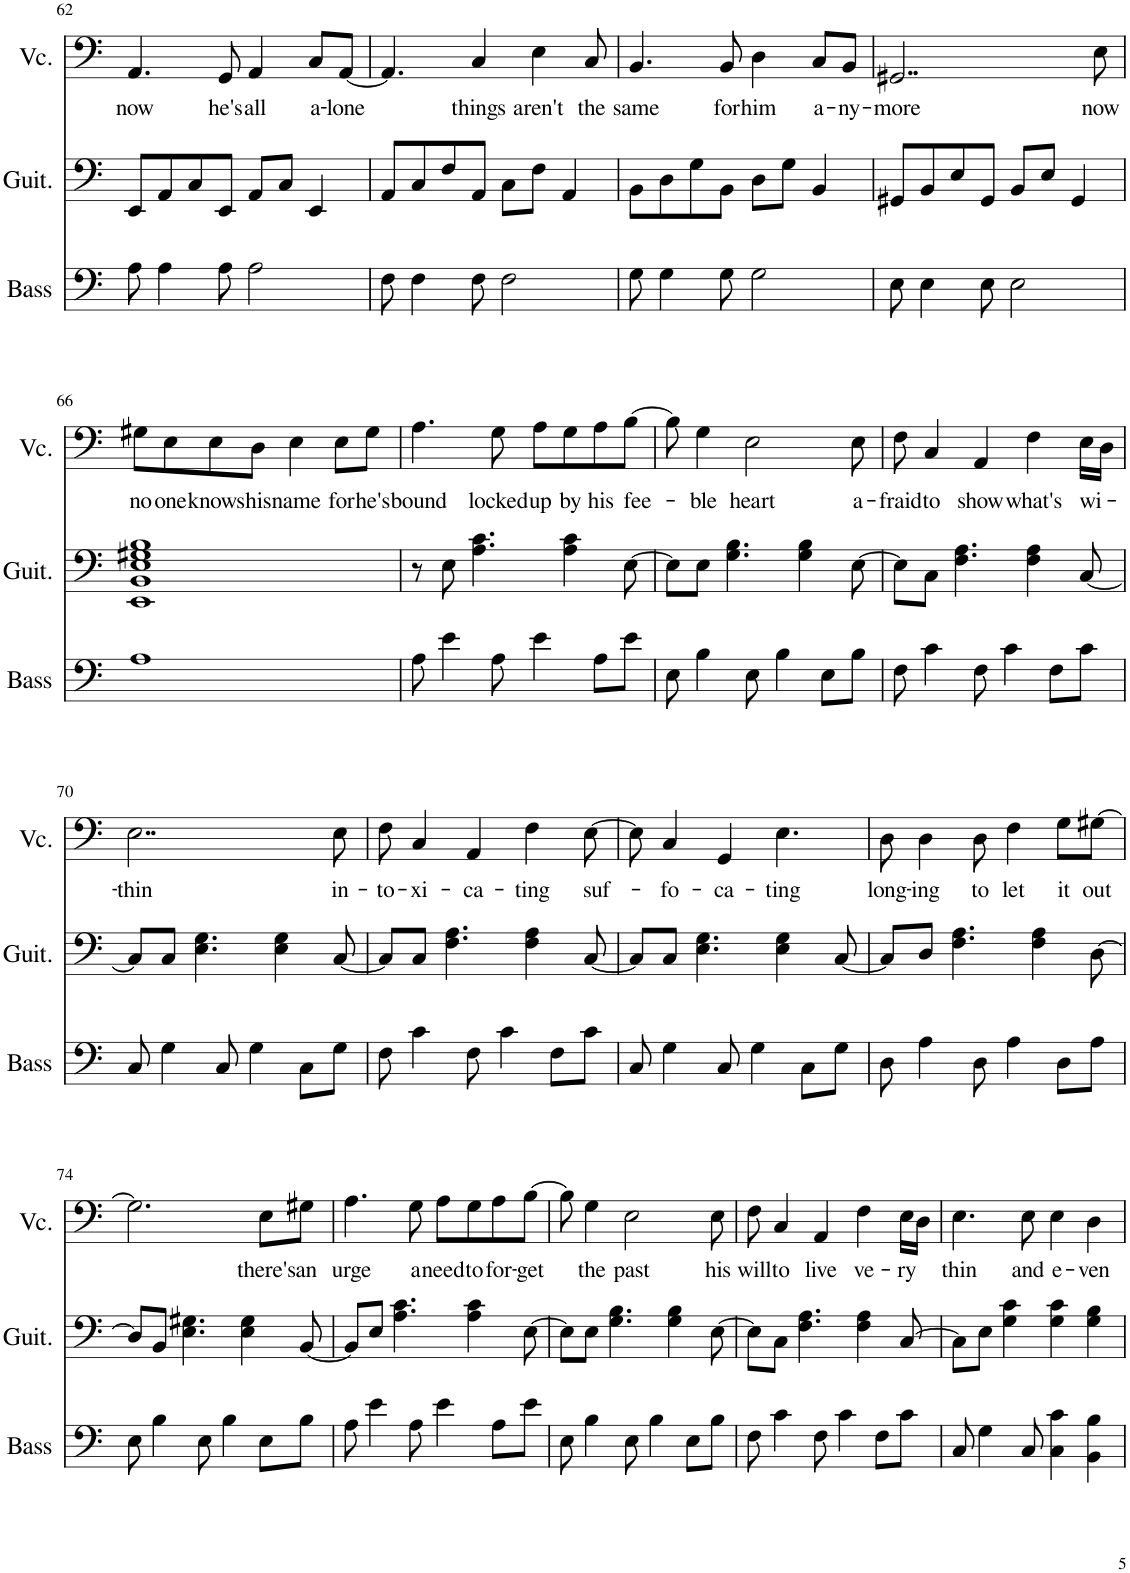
**kern	**kern	**kern	**text
*part3	*part2	*part1	*part1
*staff3	*staff2	*staff1	*staff1
*I"Acoustic Bass	*I"Classical Guitar	*I"Violoncello	*
*I'Bass	*I'Guit.	*I'Vc.	*
!!LO:PB:g=z
*clefF4	*clefF4	*clefF4	*
*Trd7c12	*	*	*
*k[]	*k[]	*k[]	*
*M4/4	*M4/4	*M4/4	*
=62	=62	=62	=62
!	!	!	!LO:LY:b
8A\	8EE/L	4.AA/	now
4A\	8AA/	.	.
.	8C/	.	.
!	!	!	!LO:LY:b
8A\	8EE/J	8GG/	he's
!	!	!	!LO:LY:b
2A\	8AA/L	4AA/	all
.	8C/J	.	.
!	!	!	!LO:LY:b
.	4EE/	8C/L	a-
!	!	!	!LO:LY:b
.	.	[8AA/J	-lone
=63	=63	=63	=63
8F\	8AA/L	4.AA/]	.
4F\	8C/	.	.
.	8F/	.	.
!	!	!	!LO:LY:b
8F\	8AA/J	4C/	things
2F\	8C\L	.	.
!	!	!	!LO:LY:b
.	8F\J	4E\	aren't
.	4AA/	.	.
!	!	!	!LO:LY:b
.	.	8C/	the
=64	=64	=64	=64
!	!	!	!LO:LY:b
8G\	8BB\L	4.BB/	same
4G\	8D\	.	.
.	8G\	.	.
!	!	!	!LO:LY:b
8G\	8BB\J	8BB/	for
!	!	!	!LO:LY:b
2G\	8D\L	4D\	him
.	8G\J	.	.
!	!	!	!LO:LY:b
.	4BB/	8C/L	a-
!	!	!	!LO:LY:b
.	.	8BB/J	-ny-
=65	=65	=65	=65
!	!	!	!LO:LY:b
8E\	8GG#X/L	2..GG#X/	-more
4E\	8BB/	.	.
.	8E/	.	.
8E\	8GG#/J	.	.
2E\	8BB/L	.	.
.	8E/J	.	.
.	4GG#/	.	.
!	!	!	!LO:LY:b
.	.	8E\	now
!!LO:LB:g=z
=66	=66	=66	=66
!	!	!	!LO:LY:b
1A	1EE 1BB 1E 1G#X 1B	8G#X\L	no
!	!	!	!LO:LY:b
.	.	8E\	one
!	!	!	!LO:LY:b
.	.	8E\	knows
!	!	!	!LO:LY:b
.	.	8D\J	his
!	!	!	!LO:LY:b
.	.	4E\	name
!	!	!	!LO:LY:b
.	.	8E\L	for
!	!	!	!LO:LY:b
.	.	8G#\J	he's
=67	=67	=67	=67
!	!	!	!LO:LY:b
8A\	8r	4.A\	bound
4e\	8E\	.	.
.	4.A\ 4.c\	.	.
!	!	!	!LO:LY:b
8A\	.	8G\	locked
!	!	!	!LO:LY:b
4e\	.	8A\L	up
!	!	!	!LO:LY:b
.	4A\ 4c\	8G\	by
!	!	!	!LO:LY:b
8A\L	.	8A\	his
!	!	!	!LO:LY:b
8e\J	[8E\	[8B\J	fee-
=68	=68	=68	=68
8E\	8E\L]	8B\]	.
!	!	!	!LO:LY:b
4B\	8E\J	4G\	-ble
.	4.G\ 4.B\	.	.
!	!	!	!LO:LY:b
8E\	.	2E\	heart
4B\	.	.	.
.	4G\ 4B\	.	.
8E\L	.	.	.
!	!	!	!LO:LY:b
8B\J	[8E\	8E\	a-
=69	=69	=69	=69
!	!	!	!LO:LY:b
8F\	8E\L]	8F\	-fraid
!	!	!	!LO:LY:b
4c\	8C\J	4C/	to
.	4.F\ 4.A\	.	.
!	!	!	!LO:LY:b
8F\	.	4AA/	show
4c\	.	.	.
!	!	!	!LO:LY:b
.	4F\ 4A\	4F\	what's
8F\L	.	.	.
!	!	!	!LO:LY:b
8c\J	[8C/	16E\LL	wi-
.	.	16D\JJ	.
!!LO:LB:g=z
=70	=70	=70	=70
!	!	!	!LO:LY:b
8C/	8C/L]	2..E\	-thin
4G\	8C/J	.	.
.	4.E\ 4.G\	.	.
8C/	.	.	.
4G\	.	.	.
.	4E\ 4G\	.	.
8C\L	.	.	.
!	!	!	!LO:LY:b
8G\J	[8C/	8E\	in-
=71	=71	=71	=71
!	!	!	!LO:LY:b
8F\	8C/L]	8F\	-to-
!	!	!	!LO:LY:b
4c\	8C/J	4C/	-xi-
.	4.F\ 4.A\	.	.
!	!	!	!LO:LY:b
8F\	.	4AA/	-ca-
4c\	.	.	.
!	!	!	!LO:LY:b
.	4F\ 4A\	4F\	-ting
8F\L	.	.	.
!	!	!	!LO:LY:b
8c\J	[8C/	[8E\	suf-
=72	=72	=72	=72
8C/	8C/L]	8E\]	.
!	!	!	!LO:LY:b
4G\	8C/J	4C/	-fo-
.	4.E\ 4.G\	.	.
!	!	!	!LO:LY:b
8C/	.	4GG/	-ca-
4G\	.	.	.
!	!	!	!LO:LY:b
.	4E\ 4G\	4.E\	-ting
8C\L	.	.	.
8G\J	[8C/	.	.
=73	=73	=73	=73
!	!	!	!LO:LY:b
8D\	8C/L]	8D\	long-
!	!	!	!LO:LY:b
4A\	8D/J	4D\	-ing
.	4.F\ 4.A\	.	.
!	!	!	!LO:LY:b
8D\	.	8D\	to
!	!	!	!LO:LY:b
4A\	.	4F\	let
.	4F\ 4A\	.	.
!	!	!	!LO:LY:b
8D\L	.	8G\L	it
!	!	!	!LO:LY:b
8A\J	[8D\	[8G#X\J	out
!!LO:LB:g=z
=74	=74	=74	=74
8E\	8D/L]	2.G#\]	.
4B\	8BB/J	.	.
.	4.E\ 4.G#X\	.	.
8E\	.	.	.
4B\	.	.	.
.	4E\ 4G#\	.	.
!	!	!	!LO:LY:b
8E\L	.	8E\L	there's
!	!	!	!LO:LY:b
8B\J	[8BB/	8G#X\J	an
=75	=75	=75	=75
!	!	!	!LO:LY:b
8A\	8BB/L]	4.A\	urge
4e\	8E/J	.	.
.	4.A\ 4.c\	.	.
!	!	!	!LO:LY:b
8A\	.	8G\	a
!	!	!	!LO:LY:b
4e\	.	8A\L	need
!	!	!	!LO:LY:b
.	4A\ 4c\	8G\	to
!	!	!	!LO:LY:b
8A\L	.	8A\	for-
!	!	!	!LO:LY:b
8e\J	[8E\	[8B\J	-get
=76	=76	=76	=76
8E\	8E\L]	8B\]	.
!	!	!	!LO:LY:b
4B\	8E\J	4G\	the
.	4.G\ 4.B\	.	.
!	!	!	!LO:LY:b
8E\	.	2E\	past
4B\	.	.	.
.	4G\ 4B\	.	.
8E\L	.	.	.
!	!	!	!LO:LY:b
8B\J	[8E\	8E\	his
=77	=77	=77	=77
!	!	!	!LO:LY:b
8F\	8E\L]	8F\	will
!	!	!	!LO:LY:b
4c\	8C\J	4C/	to
.	4.F\ 4.A\	.	.
!	!	!	!LO:LY:b
8F\	.	4AA/	live
4c\	.	.	.
!	!	!	!LO:LY:b
.	4F\ 4A\	4F\	ve-
8F\L	.	.	.
!	!	!	!LO:LY:b
8c\J	[8C/	16E\LL	-ry
.	.	16D\JJ	.
=78	=78	=78	=78
!	!	!	!LO:LY:b
8C/	8C\L]	4.E\	thin
4G\	8E\J	.	.
.	4G\ 4c\	.	.
!	!	!	!LO:LY:b
8C/	.	8E\	and
!	!	!	!LO:LY:b
4C\ 4c\	4G\ 4c\	4E\	e-
!	!	!	!LO:LY:b
4BB\ 4B\	4G\ 4B\	4D\	-ven
=	=	=	=
*-	*-	*-	*-
